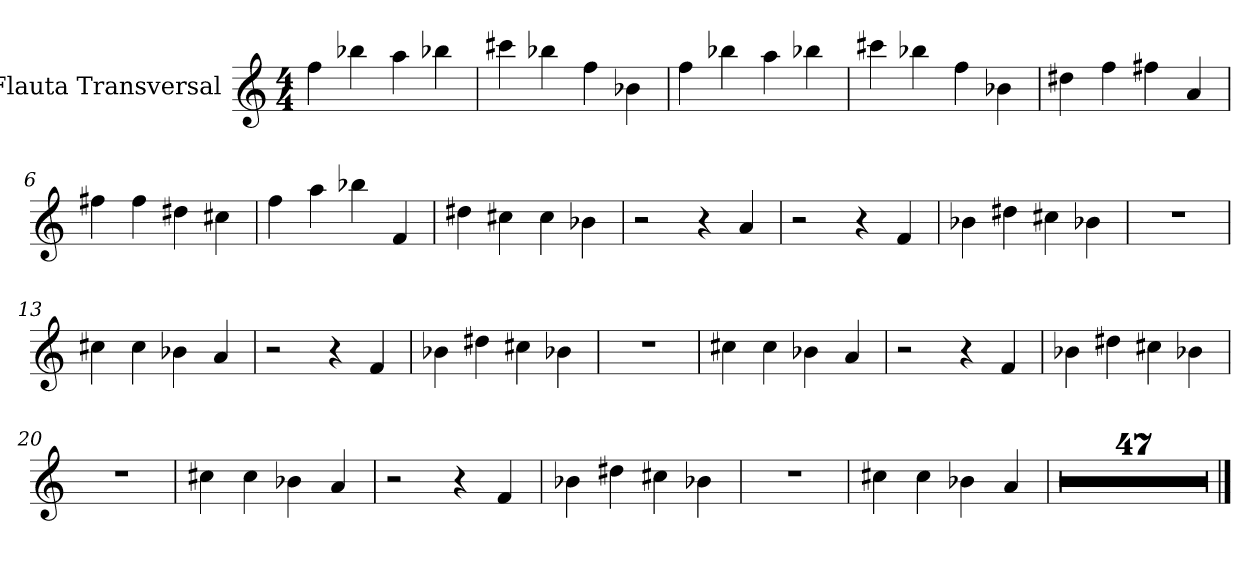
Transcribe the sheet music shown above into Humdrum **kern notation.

**kern
*part1
*staff1
*I"Flauta Transversal
*I'Fl.
*clefG2
*k[]
*M4/4
*MM190
=1
4ff\
4bb-X\
4aa\
4bb-X\
=2
4ccc#X\
4bb-X\
4ff\
4b-X\
=3
4ff\
4bb-X\
4aa\
4bb-X\
=4
4ccc#X\
4bb-X\
4ff\
4b-X\
=5
4dd#X\
4ff\
4ff#X\
4a/
=6
4ff#X\
4ff#\
4dd#X\
4cc#X\
=7
4ff\
4aa\
4bb-X\
4f/
!!LO:LB:g=z
=8
4dd#X\
4cc#X\
4cc#\
4b-X\
!!LO:LB:g=z
=9
2r
4r
4a/
=10
2r
4r
4f/
=11
4b-X\
4dd#X\
4cc#X\
4b-X\
=12
1r
=13
4cc#X\
4cc#\
4b-X\
4a/
=14
2r
4r
4f/
=15
4b-X\
4dd#X\
4cc#X\
4b-X\
=16
1r
!!LO:LB:g=z
=17
4cc#X\
4cc#\
4b-X\
4a/
=18
2r
4r
4f/
=19
4b-X\
4dd#X\
4cc#X\
4b-X\
=20
1r
=21
4cc#X\
4cc#\
4b-X\
4a/
=22
2r
4r
4f/
=23
4b-X\
4dd#X\
4cc#X\
4b-X\
=24
1r
!!LO:LB:g=z
=25
4cc#X\
4cc#\
4b-X\
4a/
=26
1r
=27
1r
=28
1r
=29
1r
=30
1r
=31
1r
=32
1r
!!LO:LB:g=z
=33
1r
=34
1r
=35
1r
=36
1r
=37
1r
=38
1r
=39
1r
=40
1r
!!LO:LB:g=z
=41
1r
=42
1r
=43
1r
=44
1r
=45
1r
=46
1r
=47
1r
=48
1r
!!LO:LB:g=z
=49
1r
=50
1r
=51
1r
=52
1r
=53
1r
=54
1r
=55
1r
=56
1r
!!LO:LB:g=z
=57
1r
=58
1r
=59
1r
=60
1r
=61
1r
=62
1r
=63
1r
=64
1r
!!LO:LB:g=z
=65
1r
=66
1r
=67
1r
=68
1r
=69
1r
=70
1r
=71
1r
=72
1r
==
*-
